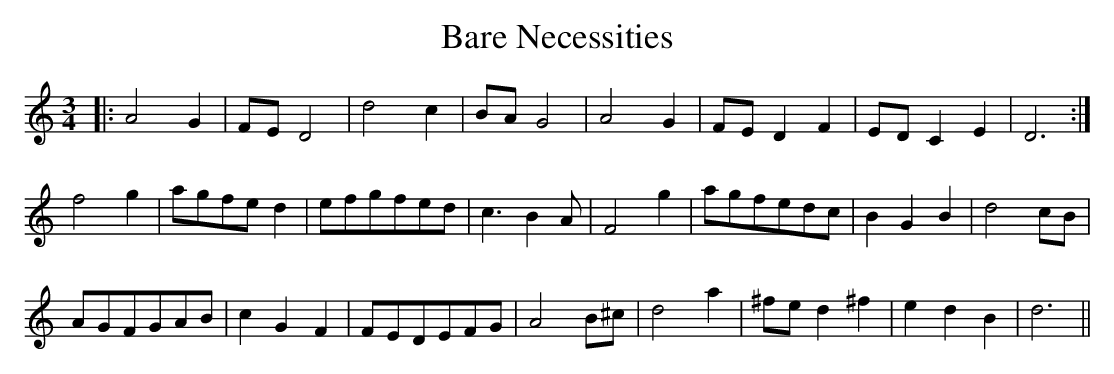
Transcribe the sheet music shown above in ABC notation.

X:1
T:Bare Necessities
M:3/4
L:1/8
K:C
|:A4 G2|FE D4|d4 c2|BA G4|A4 G2|FE D2 F2|ED C2 E2|D6:|
f4 g2|agfe d2|efgfed|c3 B2 A|F4 g2|agfedc|B2 G2 B2|d4 cB|
AGFGAB|c2 G2 F2|FEDEFG|A4 B^c|d4 a2|^fe d2 ^f2| e2 d2 B2|d6||
